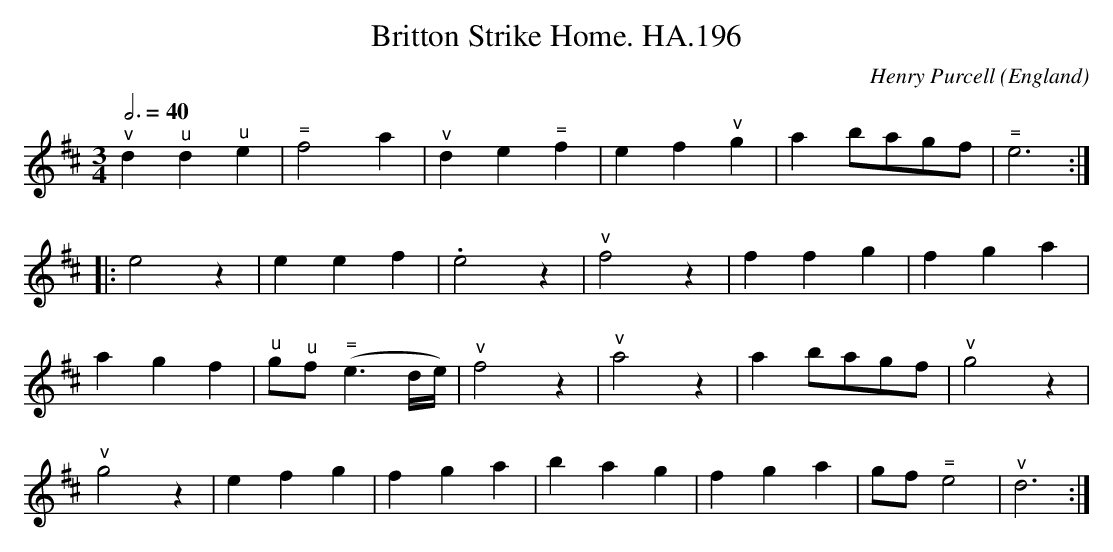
X:1
T:Britton Strike Home. HA.196
C:Henry Purcell
L:1/4
M:3/4
O:England
Q:3/4=40
K:D
"^v"d"^u"d"^u"e|"^="f2a|"^v"de"^="f|\
ef"^v"g|a b/2a/2g/2f/2|"^="e3:|!
|:e2z|eef|.e2z|"^v"f2z|ffg|fga|!
agf|"^u"g/2"^u"f/2 ("^="e3/2d/4e/4)|"^v"f2z|\
"^v"a2z|a b/2a/2g/2f/2|"^v"g2z|!
"^v"g2z|efg|fga|bag|fga|g/2f/2 "^="e2|"^v"d3:|
